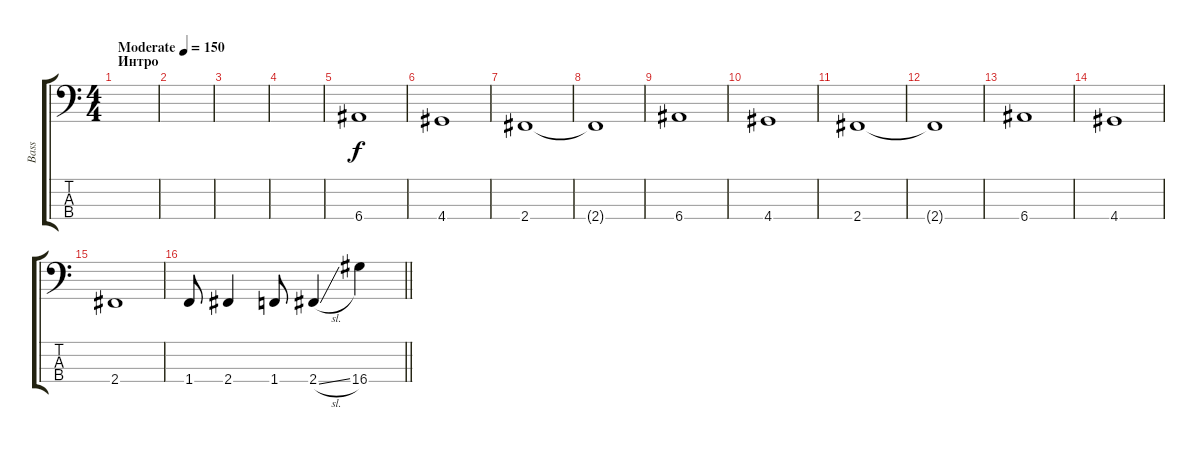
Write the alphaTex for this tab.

\track ("Bass" "Bass") {instrument electricbasspick}
\staff {score tabs}
\tuning (G2 D2 A1 E1) {hide}
\ts (4 4)
\section ("" "Интро")
\tempo (150 "Moderate")
\clef f4
\ks c
|
|
|
|
6.4.1 |
4.4.1 |
2.4.1 |
2.4{t}.1 |
6.4.1 |
4.4.1 |
2.4.1 |
2.4{t}.1 |
6.4.1 |
4.4.1 |
2.4.1 |
\barLineRight lightlight
1.4.8 2.4.4 1.4.8 2.4{sl}.4 16.4.4
